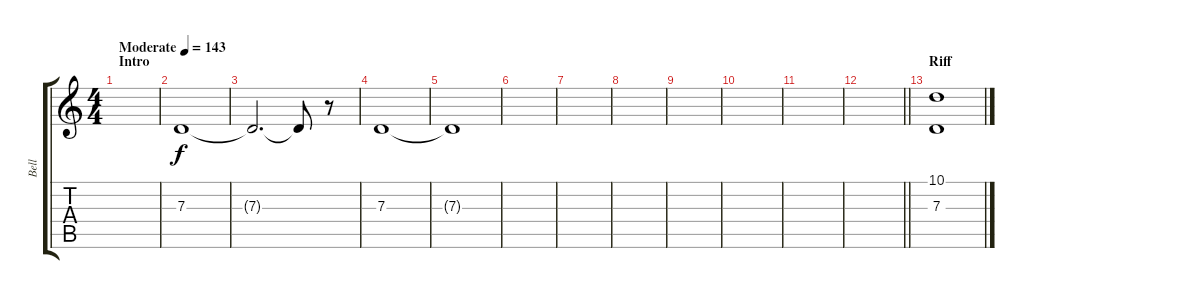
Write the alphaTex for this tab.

\track ("Bell" "Bell") {instrument tubularbells}
\staff {score tabs}
\tuning (E4 B3 G3 D3 A2 E2) {hide}
\ts (4 4)
\section ("" "Intro")
\tempo (143 "Moderate")
\clef g2
\ks c
|
7.3.1{volume 16} |
7.3{t}.2{d} 7.3{t}.8 r.8{volume 0} |
7.3.1{volume 16} |
7.3{t}.1 |
|
|
|
|
|
|
\barLineRight lightlight
|
\section ("" "Riff")
(10.1 7.3).1
